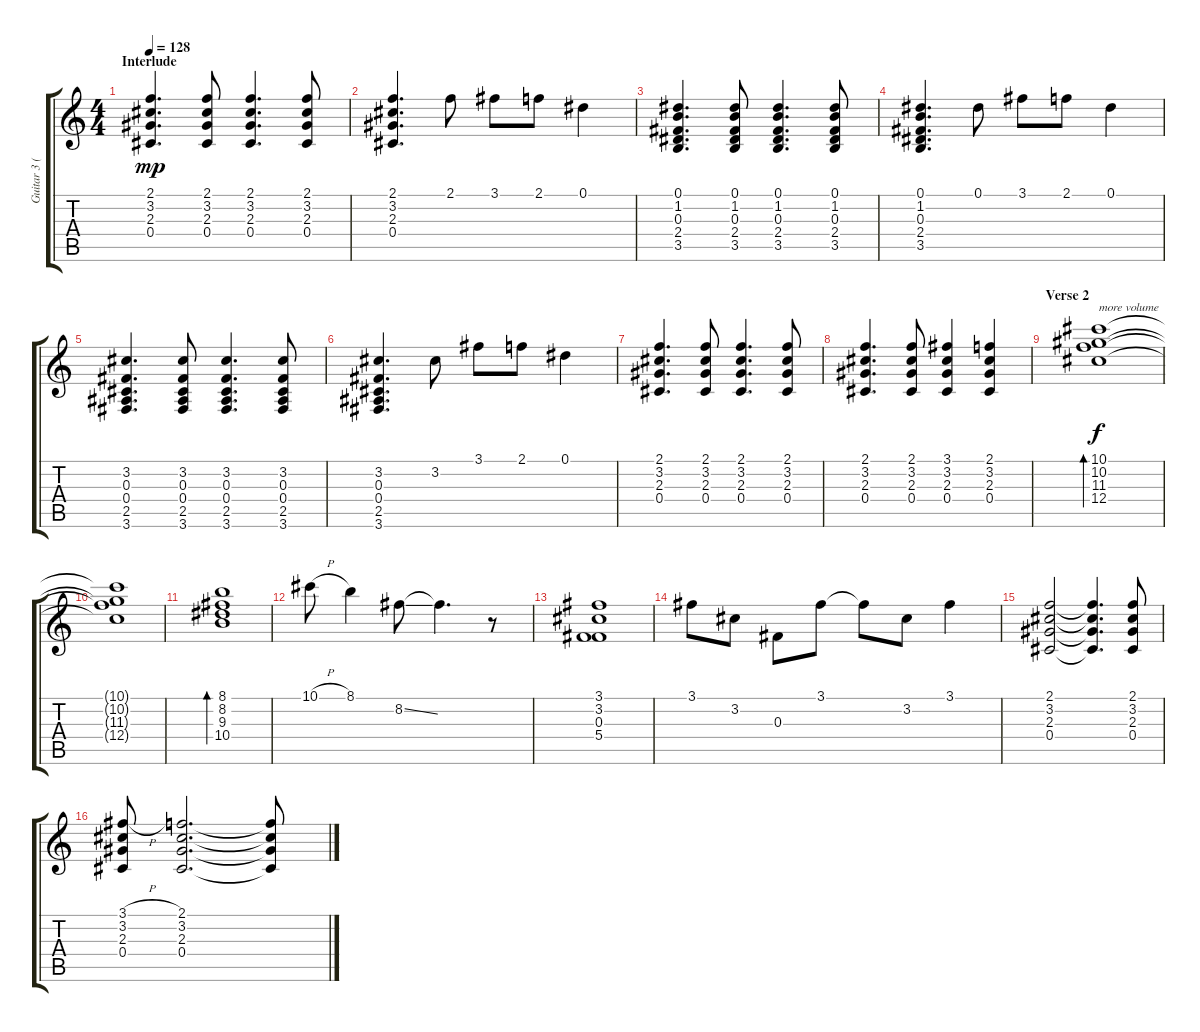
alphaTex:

\track ("Guitar 3 (Slash)" "Guitar 3 (") {instrument electricguitarjazz}
\staff {score tabs}
\tuning (Eb4 Bb3 Gb3 Db3 Ab2 Eb2) {hide}
\ts (4 4)
\section ("" "Interlude")
\tempo 128
\clef g2
\ks c
(2.1 3.2 2.3 0.4).4{d dy mp} (2.1 3.2 2.3 0.4).8 (2.1 3.2 2.3 0.4).4{d} (2.1 3.2 2.3 0.4).8 |
(2.1 3.2 2.3 0.4).4{d} 2.1.8 3.1.8 2.1.8 0.1.4 |
(0.1 1.2 0.3 2.4 3.5).4{d} (0.1 1.2 0.3 2.4 3.5).8 (0.1 1.2 0.3 2.4 3.5).4{d} (0.1 1.2 0.3 2.4 3.5).8 |
(0.1 1.2 0.3 2.4 3.5).4{d} 0.1.8 3.1.8 2.1.8 0.1.4 |
(3.2 0.3 0.4 2.5 3.6).4{d} (3.2 0.3 0.4 2.5 3.6).8 (3.2 0.3 0.4 2.5 3.6).4{d} (3.2 0.3 0.4 2.5 3.6).8 |
(3.2 0.3 0.4 2.5 3.6).4{d} 3.2.8 3.1.8 2.1.8 0.1.4 |
(2.1 3.2 2.3 0.4).4{d} (2.1 3.2 2.3 0.4).8 (2.1 3.2 2.3 0.4).4{d} (2.1 3.2 2.3 0.4).8 |
(2.1 3.2 2.3 0.4).4{d} (2.1 3.2 2.3 0.4).8 (3.1 3.2 2.3 0.4).4 (2.1 3.2 2.3 0.4).4 |
\section ("" "Verse 2")
(10.1 10.2 11.3 12.4).1{bd 240 txt "more volume" dy f} |
(10.1{t} 10.2{t} 11.3{t} 12.4{t}).1 |
(8.1 8.2 9.3 10.4).1{bd 240} |
10.1{h}.8 8.1.4 8.2{ss}.8 8.2{t}.4{d} r.8 |
(3.1 3.2 0.3 5.4).1 |
3.1.8 3.2.8 0.3.8 3.1.8 3.1{t}.8 3.2.8 3.1.4 |
(2.1 3.2 2.3 0.4).2 (2.1{t} 3.2{t} 2.3{t} 0.4{t}).4{d} (2.1 3.2 2.3 0.4).8 |
(3.1{h} 3.2 2.3 0.4).8 (2.1 3.2 2.3 0.4).2{d} (2.1{t} 3.2{t} 2.3{t} 0.4{t}).8
